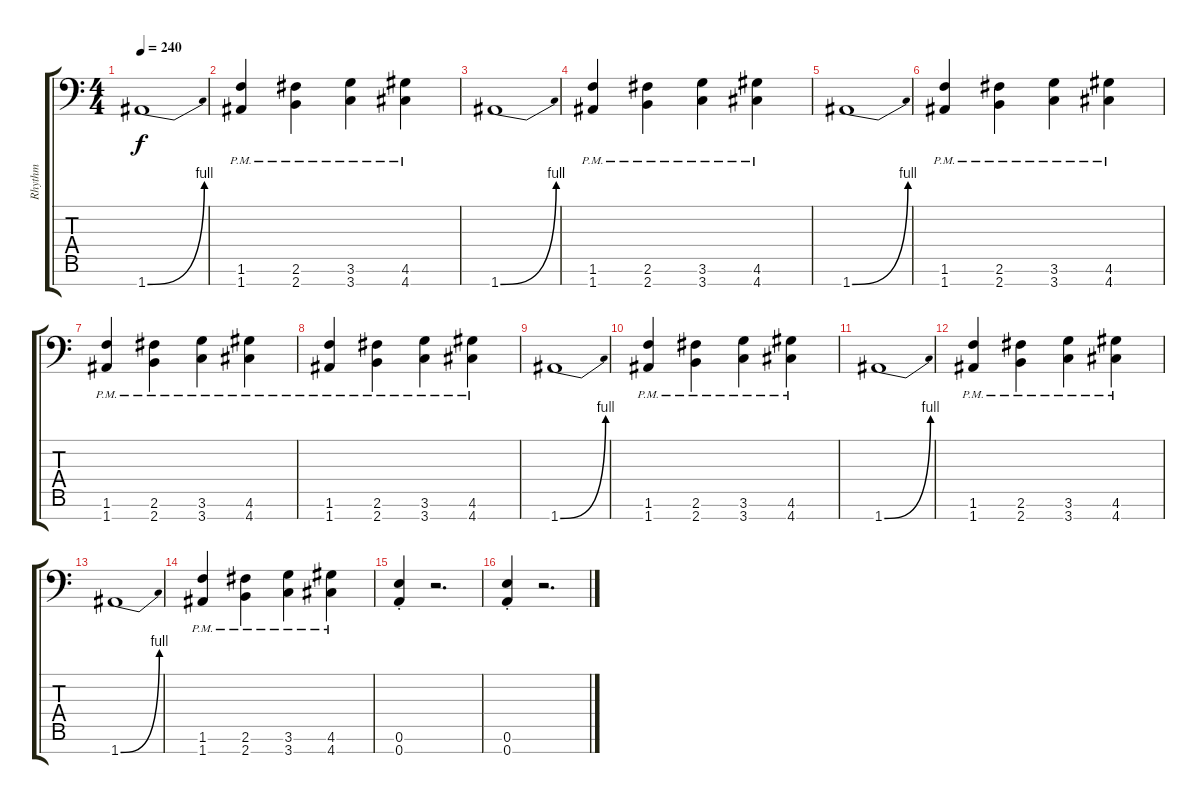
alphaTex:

\track ("Rhythm" "Rhythm") {instrument overdrivenguitar}
\staff {score tabs}
\tuning (E4 B3 G3 D3 A2 E2 A1) {hide}
\ts (4 4)
\tempo 240
\clef f4
\ks c
1.7{be (bend 0 0 60 4)}.1{dy f} |
(1.6{pm} 1.7{pm}).4 (2.6{pm} 2.7{pm}).4 (3.6{pm} 3.7{pm}).4 (4.6{pm} 4.7{pm}).4 |
1.7{be (bend 0 0 60 4)}.1 |
(1.6{pm} 1.7{pm}).4 (2.6{pm} 2.7{pm}).4 (3.6{pm} 3.7{pm}).4 (4.6{pm} 4.7{pm}).4 |
1.7{be (bend 0 0 60 4)}.1 |
(1.6{pm} 1.7{pm}).4 (2.6{pm} 2.7{pm}).4 (3.6{pm} 3.7{pm}).4 (4.6{pm} 4.7{pm}).4 |
(1.6{pm} 1.7{pm}).4 (2.6{pm} 2.7{pm}).4 (3.6{pm} 3.7{pm}).4 (4.6{pm} 4.7{pm}).4 |
(1.6{pm} 1.7{pm}).4 (2.6{pm} 2.7{pm}).4 (3.6{pm} 3.7{pm}).4 (4.6{pm} 4.7{pm}).4 |
1.7{be (bend 0 0 60 4)}.1 |
(1.6{pm} 1.7{pm}).4 (2.6{pm} 2.7{pm}).4 (3.6{pm} 3.7{pm}).4 (4.6{pm} 4.7{pm}).4 |
1.7{be (bend 0 0 60 4)}.1 |
(1.6{pm} 1.7{pm}).4 (2.6{pm} 2.7{pm}).4 (3.6{pm} 3.7{pm}).4 (4.6{pm} 4.7{pm}).4 |
1.7{be (bend 0 0 60 4)}.1 |
(1.6{pm} 1.7{pm}).4 (2.6{pm} 2.7{pm}).4 (3.6{pm} 3.7{pm}).4 (4.6{pm} 4.7{pm}).4 |
(0.6{st} 0.7{st}).4 r.2{d} |
(0.6{st} 0.7{st}).4 r.2{d}
